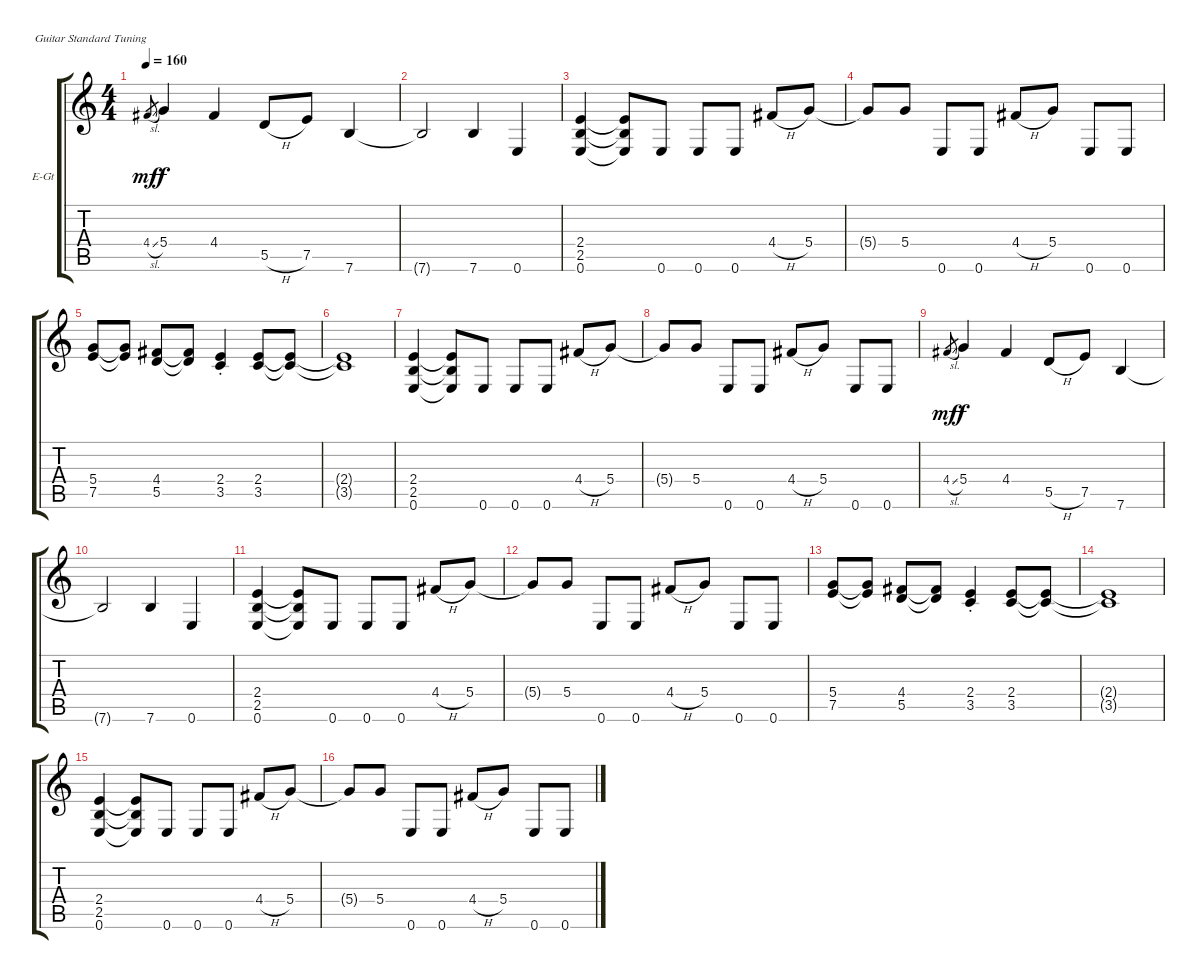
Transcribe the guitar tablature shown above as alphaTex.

\bracketExtendMode groupsimilarinstruments
\firstSystemTrackNameOrientation horizontal
\otherSystemsTrackNameOrientation horizontal
\track ("Electric guitar 2" "E-Gt") {instrument overdrivenguitar}
\staff {score tabs}
\tuning (E4 B3 G3 D3 A2 E2)
\ts (4 4)
\tempo 160
\clef g2
\scale
0.333333
\ks c
4.4{sl}.8{gr dy mf} 5.4.4{dy f} 4.4.4 5.5{h}.8 7.5.8 7.6.4 |
\scale
0.333333 7.6{t}.2 7.6.4 0.6.4 |
\scale
0.333333 (2.4 2.5 0.6).4 (2.4{t} 2.5{t} 0.6{t}).8 0.6.8 0.6.8 0.6.8 4.4{h}.8 5.4.8 |
\scale
0.333333 5.4{t}.8 5.4.8 0.6.8 0.6.8 4.4{h}.8 5.4.8 0.6.8 0.6.8 |
\scale
0.333333 (5.4 7.5).8 (5.4{t} 7.5{t}).8 (4.4 5.5).8 (4.4{t} 5.5{t}).8 (2.4{st} 3.5{st}).4 (2.4 3.5).8 (2.4{t} 3.5{t}).8 |
\scale
0.333333 (2.4{t} 3.5{t}).1 |
\scale
0.333333 (2.4 2.5 0.6).4 (2.4{t} 2.5{t} 0.6{t}).8 0.6.8 0.6.8 0.6.8 4.4{h}.8 5.4.8 |
\scale
0.333333 5.4{t}.8 5.4.8 0.6.8 0.6.8 4.4{h}.8 5.4.8 0.6.8 0.6.8 |
\scale
0.333333 4.4{sl}.8{gr dy mf} 5.4.4{dy f} 4.4.4 5.5{h}.8 7.5.8 7.6.4 |
\scale
0.333333 7.6{t}.2 7.6.4 0.6.4 |
\scale
0.333333 (2.4 2.5 0.6).4 (2.4{t} 2.5{t} 0.6{t}).8 0.6.8 0.6.8 0.6.8 4.4{h}.8 5.4.8 |
\scale
0.333333 5.4{t}.8 5.4.8 0.6.8 0.6.8 4.4{h}.8 5.4.8 0.6.8 0.6.8 |
\scale
0.333333 (5.4 7.5).8 (5.4{t} 7.5{t}).8 (4.4 5.5).8 (4.4{t} 5.5{t}).8 (2.4{st} 3.5{st}).4 (2.4 3.5).8 (2.4{t} 3.5{t}).8 |
\scale
0.333333 (2.4{t} 3.5{t}).1 |
\scale
0.333333 (2.4 2.5 0.6).4 (2.4{t} 2.5{t} 0.6{t}).8 0.6.8 0.6.8 0.6.8 4.4{h}.8 5.4.8 |
\scale
0.333333 5.4{t}.8 5.4.8 0.6.8 0.6.8 4.4{h}.8 5.4.8 0.6.8 0.6.8
